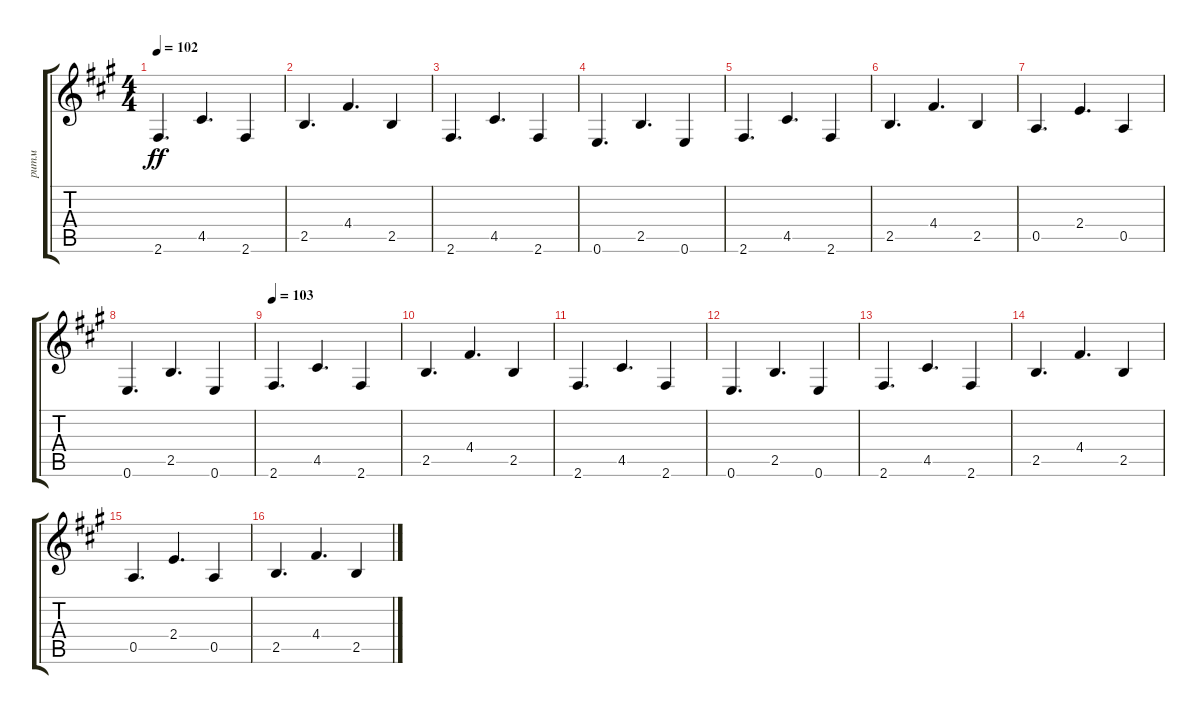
\track ("ритм" "ритм") {instrument electricguitarjazz}
\staff {score tabs}
\tuning (E4 B3 G3 D3 A2 E2) {hide}
\ts (4 4)
\tempo 102
\clef g2
\ks f#minor
2.6.4{d dy ff} 4.5.4{d} 2.6.4 |
2.5.4{d} 4.4.4{d} 2.5.4 |
2.6.4{d} 4.5.4{d} 2.6.4 |
0.6.4{d} 2.5.4{d} 0.6.4 |
2.6.4{d} 4.5.4{d} 2.6.4 |
2.5.4{d} 4.4.4{d} 2.5.4 |
0.5.4{d} 2.4.4{d} 0.5.4 |
0.6.4{d} 2.5.4{d} 0.6.4 |
\tempo 103
2.6.4{d} 4.5.4{d} 2.6.4 |
2.5.4{d} 4.4.4{d} 2.5.4 |
2.6.4{d} 4.5.4{d} 2.6.4 |
0.6.4{d} 2.5.4{d} 0.6.4 |
2.6.4{d} 4.5.4{d} 2.6.4 |
2.5.4{d} 4.4.4{d} 2.5.4 |
0.5.4{d} 2.4.4{d} 0.5.4 |
2.5.4{d} 4.4.4{d} 2.5.4
